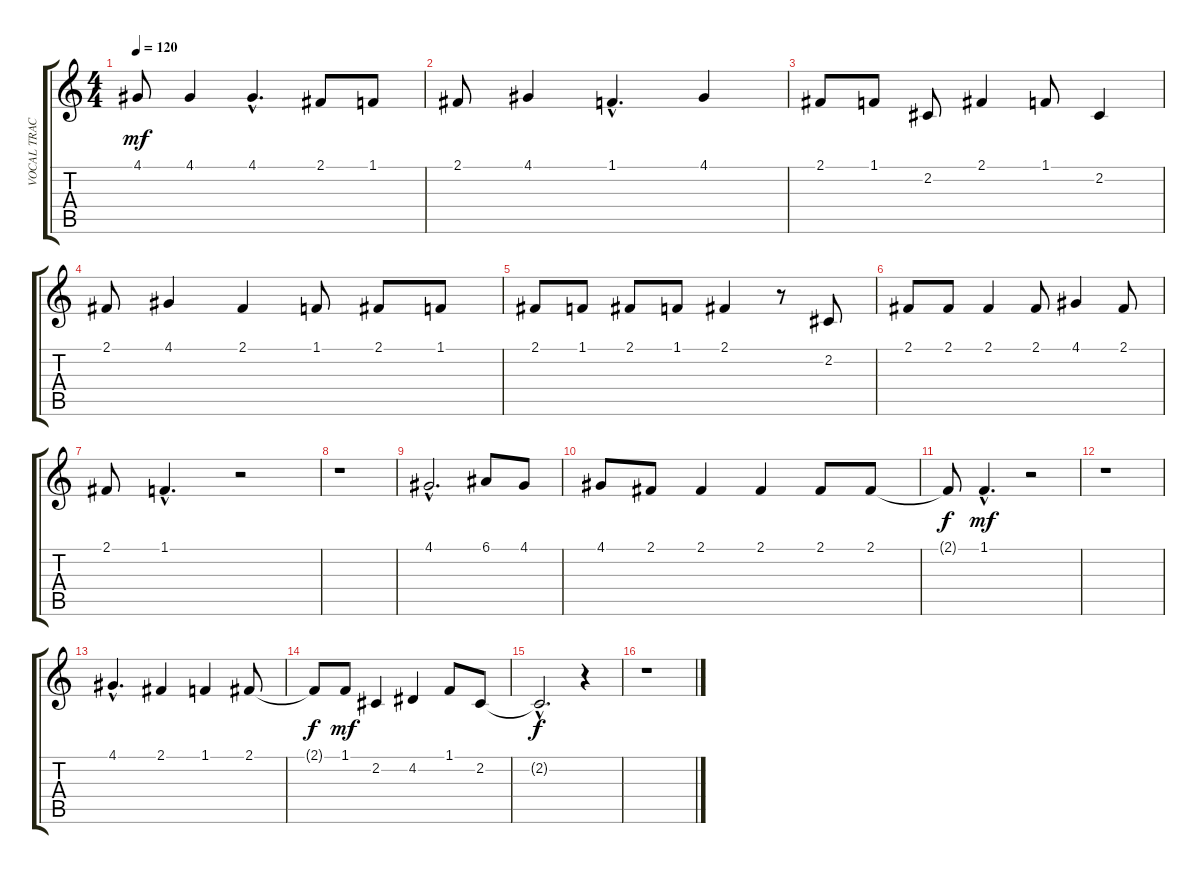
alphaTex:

\track ("VOCAL TRACK         " "VOCAL TRAC") {instrument lead1square}
\staff {score tabs}
\tuning (E4 B3 G3 D3 A2 E2) {hide}
\ts (4 4)
\tempo 120
\clef g2
\ks c
4.1.8{dy mf} 4.1.4 4.1{hac}.4{d} 2.1.8 1.1.8 |
2.1.8 4.1.4 1.1{hac}.4{d} 4.1.4 |
2.1.8 1.1.8 2.2.8 2.1.4 1.1.8 2.2.4 |
2.1.8 4.1.4 2.1.4 1.1.8 2.1.8 1.1.8 |
2.1.8 1.1.8 2.1.8 1.1.8 2.1.4 r.8 2.2.8 |
2.1.8 2.1.8 2.1.4 2.1.8 4.1.4 2.1.8 |
2.1.8 1.1{hac}.4{d} r.2 |
r.1 |
4.1{hac}.2{d} 6.1.8 4.1.8 |
4.1.8 2.1.8 2.1.4 2.1.4 2.1.8 2.1.8 |
2.1{t}.8{dy f} 1.1{hac}.4{d dy mf} r.2 |
r.1 |
4.1{hac}.4{d} 2.1.4 1.1.4 2.1.8 |
2.1{t}.8{dy f} 1.1.8{dy mf} 2.2.4 4.2.4 1.1.8 2.2.8 |
2.2{hac t}.2{d dy f} r.4 |
r.1
